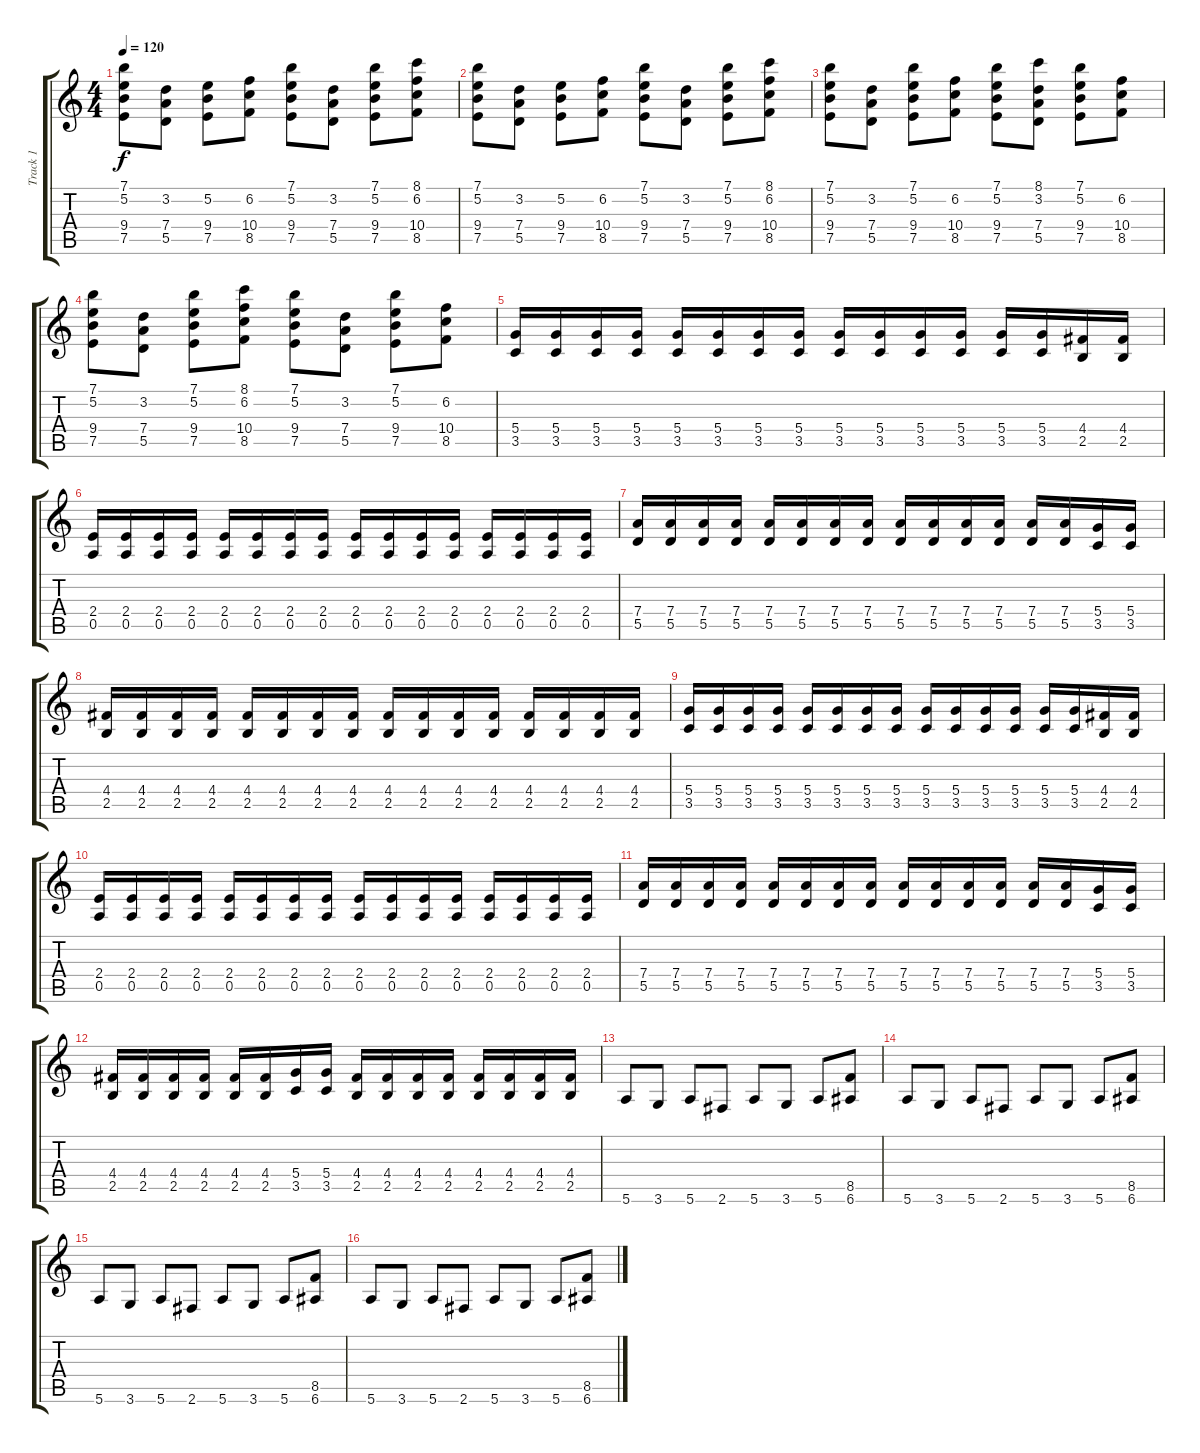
\track ("Track 1" "Track 1") {instrument distortionguitar}
\staff {score tabs}
\tuning (E4 B3 G3 D3 A2 E2) {hide}
\ts (4 4)
\tempo 120
\clef g2
\ks c
(7.1 5.2 9.4 7.5).8{dy f} (3.2 7.4 5.5).8 (5.2 9.4 7.5).8 (6.2 10.4 8.5).8 (7.1 5.2 9.4 7.5).8 (3.2 7.4 5.5).8 (7.1 5.2 9.4 7.5).8 (8.1 6.2 10.4 8.5).8 |
(7.1 5.2 9.4 7.5).8 (3.2 7.4 5.5).8 (5.2 9.4 7.5).8 (6.2 10.4 8.5).8 (7.1 5.2 9.4 7.5).8 (3.2 7.4 5.5).8 (7.1 5.2 9.4 7.5).8 (8.1 6.2 10.4 8.5).8 |
(7.1 5.2 9.4 7.5).8 (3.2 7.4 5.5).8 (7.1 5.2 9.4 7.5).8 (6.2 10.4 8.5).8 (7.1 5.2 9.4 7.5).8 (8.1 3.2 7.4 5.5).8 (7.1 5.2 9.4 7.5).8 (6.2 10.4 8.5).8 |
(7.1 5.2 9.4 7.5).8 (3.2 7.4 5.5).8 (7.1 5.2 9.4 7.5).8 (8.1 6.2 10.4 8.5).8 (7.1 5.2 9.4 7.5).8 (3.2 7.4 5.5).8 (7.1 5.2 9.4 7.5).8 (6.2 10.4 8.5).8 |
(5.4 3.5).16 (5.4 3.5).16 (5.4 3.5).16 (5.4 3.5).16 (5.4 3.5).16 (5.4 3.5).16 (5.4 3.5).16 (5.4 3.5).16 (5.4 3.5).16 (5.4 3.5).16 (5.4 3.5).16 (5.4 3.5).16 (5.4 3.5).16 (5.4 3.5).16 (4.4 2.5).16 (4.4 2.5).16 |
(2.4 0.5).16 (2.4 0.5).16 (2.4 0.5).16 (2.4 0.5).16 (2.4 0.5).16 (2.4 0.5).16 (2.4 0.5).16 (2.4 0.5).16 (2.4 0.5).16 (2.4 0.5).16 (2.4 0.5).16 (2.4 0.5).16 (2.4 0.5).16 (2.4 0.5).16 (2.4 0.5).16 (2.4 0.5).16 |
(7.4 5.5).16 (7.4 5.5).16 (7.4 5.5).16 (7.4 5.5).16 (7.4 5.5).16 (7.4 5.5).16 (7.4 5.5).16 (7.4 5.5).16 (7.4 5.5).16 (7.4 5.5).16 (7.4 5.5).16 (7.4 5.5).16 (7.4 5.5).16 (7.4 5.5).16 (5.4 3.5).16 (5.4 3.5).16 |
(4.4 2.5).16 (4.4 2.5).16 (4.4 2.5).16 (4.4 2.5).16 (4.4 2.5).16 (4.4 2.5).16 (4.4 2.5).16 (4.4 2.5).16 (4.4 2.5).16 (4.4 2.5).16 (4.4 2.5).16 (4.4 2.5).16 (4.4 2.5).16 (4.4 2.5).16 (4.4 2.5).16 (4.4 2.5).16 |
(5.4 3.5).16 (5.4 3.5).16 (5.4 3.5).16 (5.4 3.5).16 (5.4 3.5).16 (5.4 3.5).16 (5.4 3.5).16 (5.4 3.5).16 (5.4 3.5).16 (5.4 3.5).16 (5.4 3.5).16 (5.4 3.5).16 (5.4 3.5).16 (5.4 3.5).16 (4.4 2.5).16 (4.4 2.5).16 |
(2.4 0.5).16 (2.4 0.5).16 (2.4 0.5).16 (2.4 0.5).16 (2.4 0.5).16 (2.4 0.5).16 (2.4 0.5).16 (2.4 0.5).16 (2.4 0.5).16 (2.4 0.5).16 (2.4 0.5).16 (2.4 0.5).16 (2.4 0.5).16 (2.4 0.5).16 (2.4 0.5).16 (2.4 0.5).16 |
(7.4 5.5).16 (7.4 5.5).16 (7.4 5.5).16 (7.4 5.5).16 (7.4 5.5).16 (7.4 5.5).16 (7.4 5.5).16 (7.4 5.5).16 (7.4 5.5).16 (7.4 5.5).16 (7.4 5.5).16 (7.4 5.5).16 (7.4 5.5).16 (7.4 5.5).16 (5.4 3.5).16 (5.4 3.5).16 |
(4.4 2.5).16 (4.4 2.5).16 (4.4 2.5).16 (4.4 2.5).16 (4.4 2.5).16 (4.4 2.5).16 (5.4 3.5).16 (5.4 3.5).16 (4.4 2.5).16 (4.4 2.5).16 (4.4 2.5).16 (4.4 2.5).16 (4.4 2.5).16 (4.4 2.5).16 (4.4 2.5).16 (4.4 2.5).16 |
5.6.8 3.6.8 5.6.8 2.6.8 5.6.8 3.6.8 5.6.8 (8.5 6.6).8 |
5.6.8 3.6.8 5.6.8 2.6.8 5.6.8 3.6.8 5.6.8 (8.5 6.6).8 |
5.6.8 3.6.8 5.6.8 2.6.8 5.6.8 3.6.8 5.6.8 (8.5 6.6).8 |
5.6.8 3.6.8 5.6.8 2.6.8 5.6.8 3.6.8 5.6.8 (8.5 6.6).8
